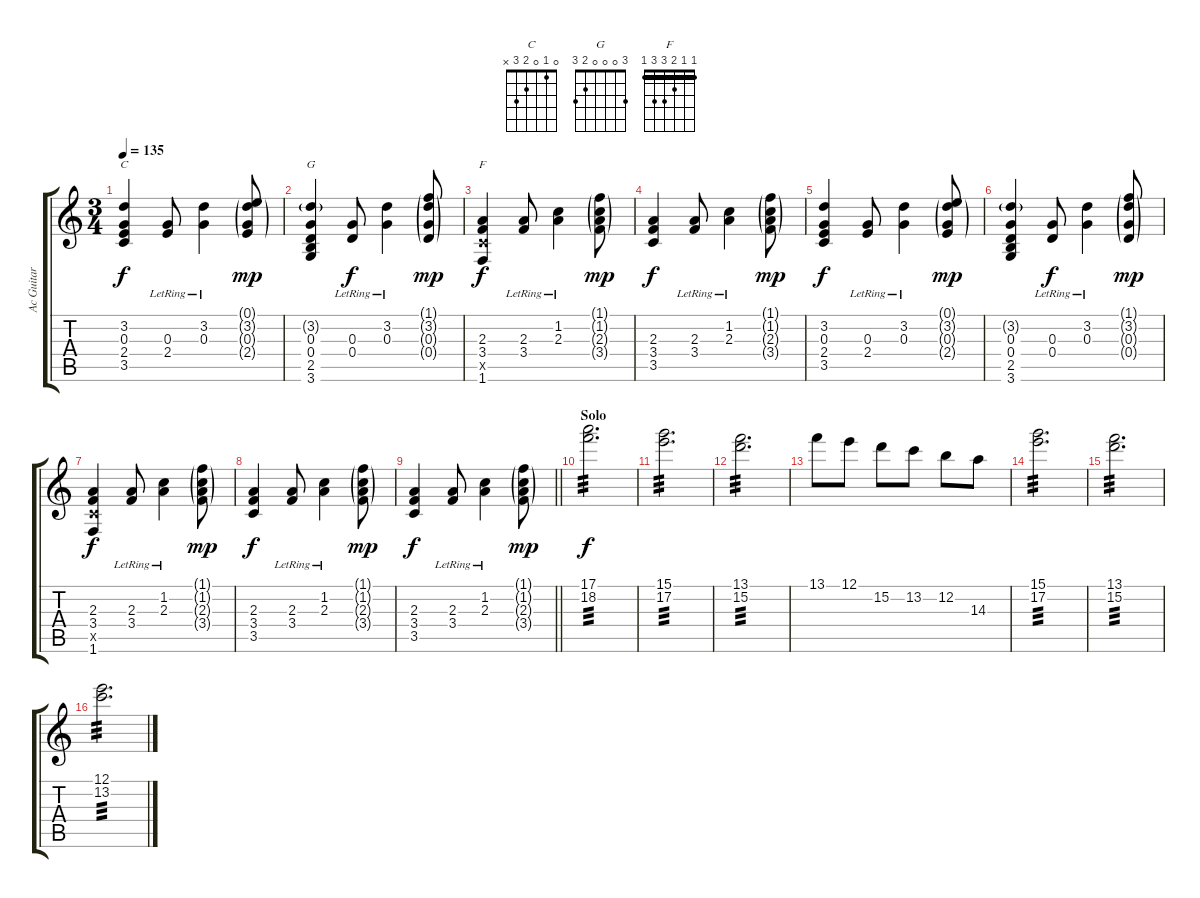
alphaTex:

\track ("Ac Guitar" "Ac Guitar") {instrument acousticguitarsteel}
\staff {score tabs}
\tuning (E4 B3 G3 D3 A2 E2) {hide}
\chord ("C" 0 1 0 2 3 x)
\chord ("G" 3 0 0 0 2 3)
\chord ("F" 1 1 2 3 3 1) {barre 1}
\ts (3 4)
\tempo 135
\clef g2
\ks c
(3.2 0.3 2.4 3.5).4{ch "C" dy f} (0.3{lr} 2.4{lr}).8 (3.2{lr} 0.3).4 (0.1{g} 3.2{g} 0.3{g} 2.4{g}).8{dy mp} |
(3.2{g} 0.3 0.4 2.5 3.6).4{ch "G"} (0.3{lr} 0.4{lr}).8{dy f} (3.2{lr} 0.3).4 (1.1{g} 3.2{g} 0.3{g} 0.4{g}).8{dy mp} |
(2.3 3.4 3.5{x} 1.6).4{ch "F" dy f} (2.3{lr} 3.4{lr}).8 (1.2{lr} 2.3).4 (1.1{g} 1.2{g} 2.3{g} 3.4{g}).8{dy mp} |
(2.3 3.4 3.5).4{dy f} (2.3{lr} 3.4{lr}).8 (1.2{lr} 2.3).4 (1.1{g} 1.2{g} 2.3{g} 3.4{g}).8{dy mp} |
(3.2 0.3 2.4 3.5).4{dy f} (0.3{lr} 2.4{lr}).8 (3.2{lr} 0.3).4 (0.1{g} 3.2{g} 0.3{g} 2.4{g}).8{dy mp} |
(3.2{g} 0.3 0.4 2.5 3.6).4 (0.3{lr} 0.4{lr}).8{dy f} (3.2{lr} 0.3).4 (1.1{g} 3.2{g} 0.3{g} 0.4{g}).8{dy mp} |
(2.3 3.4 3.5{x} 1.6).4{dy f} (2.3{lr} 3.4{lr}).8 (1.2{lr} 2.3).4 (1.1{g} 1.2{g} 2.3{g} 3.4{g}).8{dy mp} |
(2.3 3.4 3.5).4{dy f} (2.3{lr} 3.4{lr}).8 (1.2{lr} 2.3).4 (1.1{g} 1.2{g} 2.3{g} 3.4{g}).8{dy mp} |
\barLineRight lightlight
(2.3 3.4 3.5).4{dy f} (2.3{lr} 3.4{lr}).8 (1.2{lr} 2.3).4 (1.1{g} 1.2{g} 2.3{g} 3.4{g}).8{dy mp} |
\section ("" "Solo")
(17.1 18.2).2{d tp 3 dy f} |
(15.1 17.2).2{d tp 3} |
(13.1 15.2).2{d tp 3} |
13.1.8 12.1.8 15.2.8 13.2.8 12.2.8 14.3.8 |
(15.1 17.2).2{d tp 3} |
(13.1 15.2).2{d tp 3} |
(12.1 13.2).2{d tp 3}
